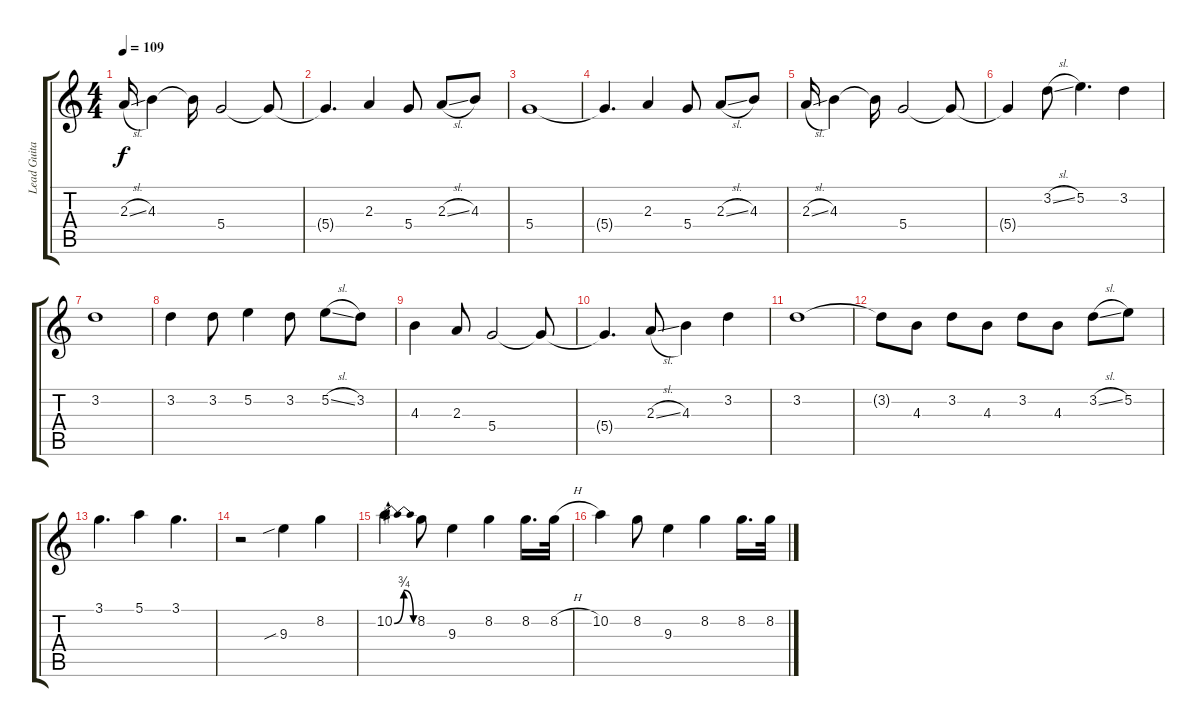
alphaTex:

\track ("Lead Guitar 1" "Lead Guita") {instrument electricguitarclean}
\staff {score tabs}
\tuning (E4 B3 G3 D3 A2 E2) {hide}
\ts (4 4)
\tempo 109
\clef g2
\ks c
2.3{sl}.16{dy f} 4.3.4 4.3{t}.16 5.4.2 5.4{t}.8 |
5.4{t}.4{d} 2.3.4 5.4.8 2.3{sl}.8 4.3.8 |
5.4.1 |
5.4{t}.4{d} 2.3.4 5.4.8 2.3{sl}.8 4.3.8 |
2.3{sl}.16 4.3.4 4.3{t}.16 5.4.2 5.4{t}.8 |
5.4{t}.4 3.2{sl}.8 5.2.4{d} 3.2.4 |
3.2.1 |
3.2.4 3.2.8 5.2.4 3.2.8 5.2{sl}.8 3.2.8 |
4.3.4 2.3.8 5.4.2 5.4{t}.8 |
5.4{t}.4{d} 2.3{sl}.8 4.3.4 3.2.4 |
3.2.1 |
3.2{t}.8 4.3.8 3.2.8 4.3.8 3.2.8 4.3.8 3.2{sl}.8 5.2.8 |
3.1.4{d} 5.1.4 3.1.4{d} |
r.2 9.3{sib}.4 8.2.4 |
10.2{be (bendrelease 0 0 30 3 30 3 60 0)}.4 8.2.8 9.3.4 8.2.4 8.2.16{d} 8.2{h}.32 |
10.2.4 8.2.8 9.3.4 8.2.4 8.2.16{d} 8.2{h}.32
